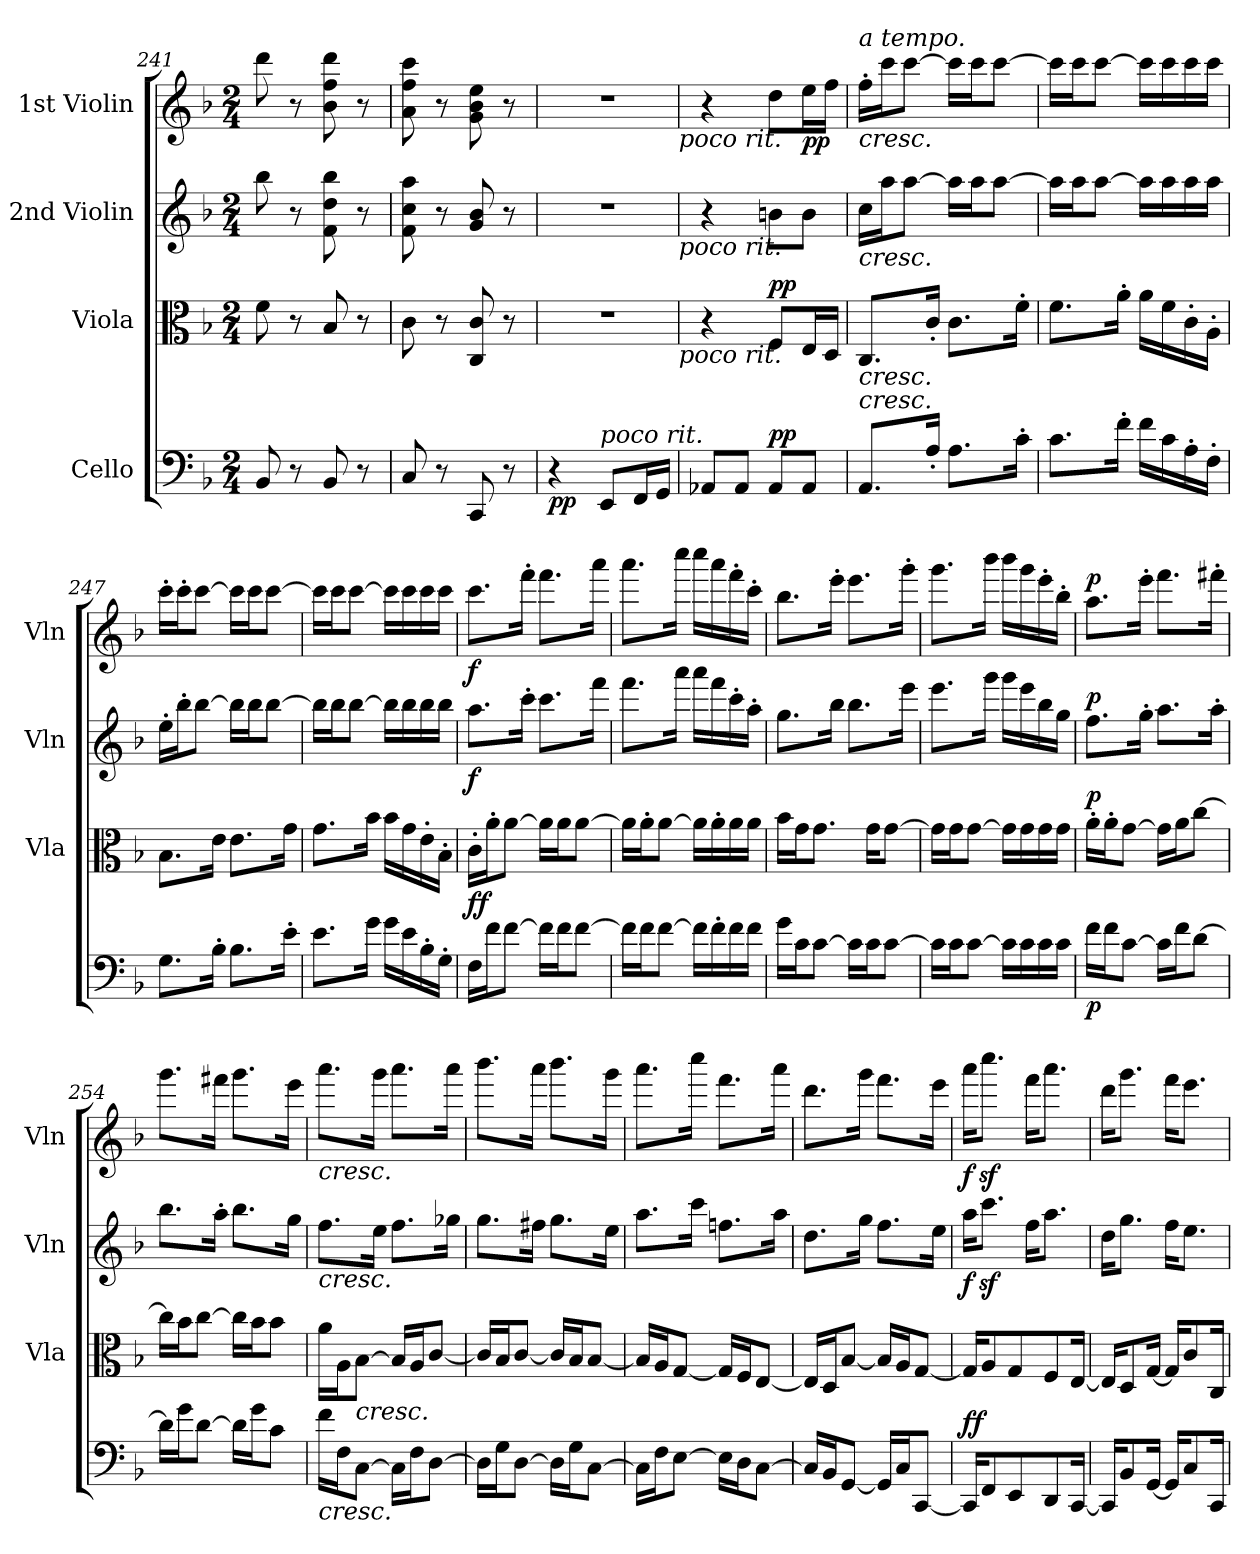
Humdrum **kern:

**kern	**dynam	**kern	**dynam	**kern	**dynam	**kern	**dynam
*part4	*part4	*part3	*part3	*part2	*part2	*part1	*part1
*staff4	*staff4	*staff3	*staff3	*staff2	*staff2	*staff1	*staff1
*I"Cello	*	*I"Viola	*	*I"2nd Violin	*	*I"1st Violin	*
*	*	*I'Vla	*	*I'Vln	*	*I'Vln	*
*clefF4	*	*clefC3	*	*clefG2	*	*clefG2	*
*k[b-]	*	*k[b-]	*	*k[b-]	*	*k[b-]	*
*F:	*	*F:	*	*F:	*	*F:	*
*M2/4	*	*M2/4	*	*M2/4	*	*M2/4	*
=241	=241	=241	=241	=241	=241	=241	=241
8BB-/	.	8f\	.	8bb-\	.	8ddd\	.
8r	.	8r	.	8r	.	8r	.
8BB-/	.	8B-/	.	8f\ 8dd\ 8bb-\	.	8b-\ 8ff\ 8ddd\	.
8r	.	8r	.	8r	.	8r	.
!!LO:LB:g=z
=242	=242	=242	=242	=242	=242	=242	=242
8C/	.	8c\	.	8f\ 8cc\ 8aa\	.	8a\ 8ff\ 8ccc\	.
8r	.	8r	.	8r	.	8r	.
8CC/	.	8C/ 8c/	.	8g/ 8b-/	.	8g\ 8b-\ 8ee\	.
8r	.	8r	.	8r	.	8r	.
=243	=243	=243	=243	=243	=243	=243	=243
!	!LO:DY:b	!	!	!	!	!	!
4r	pp	2r	.	2r	.	2r	.
!LO:TX:a:i:t=poco rit.	!	!	!	!	!	!	!
8EE/L	.	.	.	.	.	.	.
16FF/L	.	.	.	.	.	.	.
16GG/JJ	.	.	.	.	.	.	.
!	!	!	!	!	!	!LO:TX:b:i:t=poco rit.	!
!	!	!	!	!LO:TX:b:i:t=poco rit.	!	!	!
!	!	!LO:TX:b:i:t=poco rit.	!	!	!	!	!
=244	=244	=244	=244	=244	=244	=244	=244
8AA-X/L	.	4r	.	4r	.	4r	.
8AA-/J	.	.	.	.	.	.	.
!	!LO:DY:a	!	!LO:DY:a	!	!	!	!
8AA-/L	pp	8F/L	pp	8bn\L	.	8dd\L	.
!	!	!	!	!	!	!	!LO:DY:b
8AA-/J	.	16E/L	.	8b\J	.	16ee\L	pp
.	.	16D/JJ	.	.	.	16ff\JJ	.
=245	=245	=245	=245	=245	=245	=245	=245
!	!	!	!	!	!	!LO:TX:b:i:t=cresc.	!
!	!	!	!	!	!	!LO:TX:a:i:t=a tempo.	!
!	!	!	!	!LO:TX:b:i:t=cresc.	!	!	!
!LO:TX:a:i:t=cresc.	!	!	!	!	!	!	!
!LO:TX:a:i:t=cresc.	!	!	!	!	!	!	!
8.AA/L	.	8.C/L	.	16cc\LL	.	16ff'\LL	.
.	.	.	.	16aa\J	.	16ccc\J	.
.	.	.	.	[8aa\J	.	[8ccc\J	.
16A'/Jk	.	16c'/Jk	.	.	.	.	.
8.A\L	.	8.c\L	.	16aa\LL]	.	16ccc\LL]	.
.	.	.	.	16aa\J	.	16ccc\J	.
.	.	.	.	[8aa\J	.	[8ccc\J	.
16c'\Jk	.	16f'\Jk	.	.	.	.	.
=246	=246	=246	=246	=246	=246	=246	=246
8.c\L	.	8.f\L	.	16aa\LL]	.	16ccc\LL]	.
.	.	.	.	16aa\J	.	16ccc\J	.
.	.	.	.	[8aa\J	.	[8ccc\J	.
16f'\Jk	.	16a'\Jk	.	.	.	.	.
16f\LL	.	16a\LL	.	16aa\LL]	.	16ccc\LL]	.
16c\	.	16f\	.	16aa\	.	16ccc\	.
16A'\	.	16c'\	.	16aa\	.	16ccc\	.
16F'\JJ	.	16A'\JJ	.	16aa\JJ	.	16ccc\JJ	.
=247	=247	=247	=247	=247	=247	=247	=247
8.G\L	.	8.B-\L	.	16ee'\LL	.	16ccc'\LL	.
.	.	.	.	16bb-'\J	.	16ccc'\J	.
.	.	.	.	[8bb-\J	.	[8ccc\J	.
16B-'\Jk	.	16e\Jk	.	.	.	.	.
8.B-\L	.	8.e\L	.	16bb-\LL]	.	16ccc\LL]	.
.	.	.	.	16bb-\J	.	16ccc\J	.
.	.	.	.	[8bb-\J	.	[8ccc\J	.
16e'\Jk	.	16g\Jk	.	.	.	.	.
!!LO:LB:g=z
=248	=248	=248	=248	=248	=248	=248	=248
8.e\L	.	8.g\L	.	16bb-\LL]	.	16ccc\LL]	.
.	.	.	.	16bb-\J	.	16ccc\J	.
.	.	.	.	[8bb-\J	.	[8ccc\J	.
16g\Jk	.	16b-\Jk	.	.	.	.	.
16g\LL	.	16b-\LL	.	16bb-\LL]	.	16ccc\LL]	.
16e\	.	16g\	.	16bb-\	.	16ccc\	.
16B-'\	.	16e'\	.	16bb-\	.	16ccc\	.
16G'\JJ	.	16B-'\JJ	.	16bb-\JJ	.	16ccc\JJ	.
=249	=249	=249	=249	=249	=249	=249	=249
!	!LO:DY:b	!	!	!	!	!	!
!	!LO:DY:n=1:a	!	!	!	!LO:DY:b	!	!LO:DY:b
16F\LL	f f	16c'\LL	.	8.aa\L	f	8.ccc\L	f
16f\J	.	16a'\J	.	.	.	.	.
[8f\J	.	[8a\J	.	.	.	.	.
.	.	.	.	16ccc'\Jk	.	16fff'\Jk	.
16f\LL]	.	16a\LL]	.	8.ccc\L	.	8.fff\L	.
16f\J	.	16a\J	.	.	.	.	.
[8f\J	.	[8a\J	.	.	.	.	.
.	.	.	.	16fff\Jk	.	16aaa\Jk	.
=250	=250	=250	=250	=250	=250	=250	=250
16f\LL]	.	16a\LL]	.	8.fff\L	.	8.aaa\L	.
16f\J	.	16a'\J	.	.	.	.	.
[8f\J	.	[8a\J	.	.	.	.	.
.	.	.	.	16aaa\Jk	.	16cccc\Jk	.
16f\LL]	.	16a\LL]	.	16aaa\LL	.	16cccc\LL	.
16f'\	.	16a'\	.	16fff\	.	16aaa\	.
16f\	.	16a\	.	16ccc'\	.	16fff'\	.
16f\JJ	.	16a\JJ	.	16aa'\JJ	.	16ccc'\JJ	.
!!LO:PB:g=z
=251	=251	=251	=251	=251	=251	=251	=251
16g\LL	.	16b-\LL	.	8.gg\L	.	8.bb-\L	.
16c\J	.	16g\J	.	.	.	.	.
[8c\J	.	8.g\J	.	.	.	.	.
.	.	.	.	16bb-\Jk	.	16eee'\Jk	.
16c\LL]	.	.	.	8.bb-\L	.	8.eee\L	.
16c\J	.	16g\KL	.	.	.	.	.
[8c\J	.	[8g\J	.	.	.	.	.
.	.	.	.	16eee\Jk	.	16ggg'\Jk	.
=252	=252	=252	=252	=252	=252	=252	=252
16c\LL]	.	16g\LL]	.	8.eee\L	.	8.ggg\L	.
16c\J	.	16g\J	.	.	.	.	.
[8c\J	.	[8g\J	.	.	.	.	.
.	.	.	.	16ggg\Jk	.	16bbb-\Jk	.
16c\LL]	.	16g\LL]	.	16ggg\LL	.	16bbb-\LL	.
16c\	.	16g\	.	16eee\	.	16ggg\	.
16c\	.	16g\	.	16bb-\	.	16eee'\	.
16c\JJ	.	16g\JJ	.	16gg\JJ	.	16bb-'\JJ	.
=253	=253	=253	=253	=253	=253	=253	=253
!	!LO:DY:b	!	!LO:DY:a	!	!LO:DY:a	!	!LO:DY:a
16f\LL	p	16a'\LL	p	8.ff\L	p	8.aa\L	p
16f\J	.	16a'\J	.	.	.	.	.
[8c\J	.	[8g\J	.	.	.	.	.
.	.	.	.	16gg'\Jk	.	16eee'\Jk	.
16c\LL]	.	16g\LL]	.	8.aa\L	.	8.fff\L	.
16f\J	.	16a\J	.	.	.	.	.
[8d\J	.	[8cc\J	.	.	.	.	.
.	.	.	.	16aa'\Jk	.	16fff#X'\Jk	.
=254	=254	=254	=254	=254	=254	=254	=254
16d\LL]	.	16cc\LL]	.	8.bb-\L	.	8.ggg\L	.
16g\J	.	16b-\J	.	.	.	.	.
[8d\J	.	[8cc\J	.	.	.	.	.
.	.	.	.	16aa'\Jk	.	16fff#X\Jk	.
16d\LL]	.	16cc\LL]	.	8.bb-\L	.	8.ggg\L	.
16g\J	.	16b-\J	.	.	.	.	.
8c\J	.	8b-\J	.	.	.	.	.
.	.	.	.	16gg\Jk	.	16eee\Jk	.
!!LO:LB:g=z
=255	=255	=255	=255	=255	=255	=255	=255
!	!	!	!	!	!	!LO:TX:b:i:t=cresc.	!
!	!	!	!	!LO:TX:b:i:t=cresc.	!	!	!
!LO:TX:b:i:t=cresc.	!	!	!	!	!	!	!
16f\LL	.	16a\LL	.	8.ff\L	.	8.aaa\L	.
16F\J	.	16A\J	.	.	.	.	.
!	!	!LO:TX:b:i:t=cresc.	!	!	!	!	!
[8C\J	.	[8B-\J	.	.	.	.	.
.	.	.	.	16ee\Jk	.	16ggg\Jk	.
16C\LL]	.	16B-/LL]	.	8.ff\L	.	8.aaa\L	.
16F\J	.	16A/J	.	.	.	.	.
[8D\J	.	[8c/J	.	.	.	.	.
.	.	.	.	16gg-X\Jk	.	16aaa\Jk	.
=256	=256	=256	=256	=256	=256	=256	=256
16D\LL]	.	16c/LL]	.	8.gg\L	.	8.bbb-\L	.
16G\J	.	16B-/J	.	.	.	.	.
[8D\J	.	[8c/J	.	.	.	.	.
.	.	.	.	16ff#X\Jk	.	16aaa\Jk	.
16D\LL]	.	16c/LL]	.	8.gg\L	.	8.bbb-\L	.
16G\J	.	16B-/J	.	.	.	.	.
[8C\J	.	[8B-/J	.	.	.	.	.
.	.	.	.	16ee\Jk	.	16ggg\Jk	.
=257	=257	=257	=257	=257	=257	=257	=257
16C\LL]	.	16B-/LL]	.	8.aa\L	.	8.aaa\L	.
16F\J	.	16A/J	.	.	.	.	.
[8E\J	.	[8G/J	.	.	.	.	.
.	.	.	.	16ccc\Jk	.	16cccc\Jk	.
16E\LL]	.	16G/LL]	.	8.ffn\L	.	8.fff\L	.
16D\J	.	16F/J	.	.	.	.	.
[8C\J	.	[8E/J	.	.	.	.	.
.	.	.	.	16aa\Jk	.	16aaa\Jk	.
=258	=258	=258	=258	=258	=258	=258	=258
16C/LL]	.	16E/LL]	.	8.dd\L	.	8.ddd\L	.
16BB-/J	.	16D/J	.	.	.	.	.
[8GG/J	.	[8B-/J	.	.	.	.	.
.	.	.	.	16gg\Jk	.	16ggg\Jk	.
16GG/LL]	.	16B-/LL]	.	8.ff\L	.	8.fff\L	.
16C/J	.	16A/J	.	.	.	.	.
[8CC/J	.	[8G/J	.	.	.	.	.
.	.	.	.	16ee\Jk	.	16eee\Jk	.
=259	=259	=259	=259	=259	=259	=259	=259
!	!LO:DY:b	!	!	!	!	!	!
!	!LO:DY:n=1:a	!	!	!	!LO:DY:b	!	!LO:DY:b
16CC/KL]	f f	16G/KL]	.	16aa\KL	f	16aaa\KL	f
8FF/	.	8A/	.	8.cccz<\J	.	8.ccccz<\J	.
8EE/	.	8G/	.	.	.	.	.
.	.	.	.	16ff\KL	.	16fff\KL	.
8DD/	.	8F/	.	8.aa\J	.	8.aaa\J	.
[16CC/Jk	.	[16E/Jk	.	.	.	.	.
!!LO:PB:g=z
=260	=260	=260	=260	=260	=260	=260	=260
16CC/KL]	.	16E/KL]	.	16dd\KL	.	16ddd\KL	.
8BB-/	.	8D/	.	8.gg\J	.	8.ggg\J	.
[16GG/Jk	.	[16G/Jk	.	.	.	.	.
16GG/KL]	.	16G/KL]	.	16ff\KL	.	16fff\KL	.
8C/	.	8c/	.	8.ee\J	.	8.eee\J	.
16CC/Jk	.	16C/Jk	.	.	.	.	.
=	=	=	=	=	=	=	=
*-	*-	*-	*-	*-	*-	*-	*-
